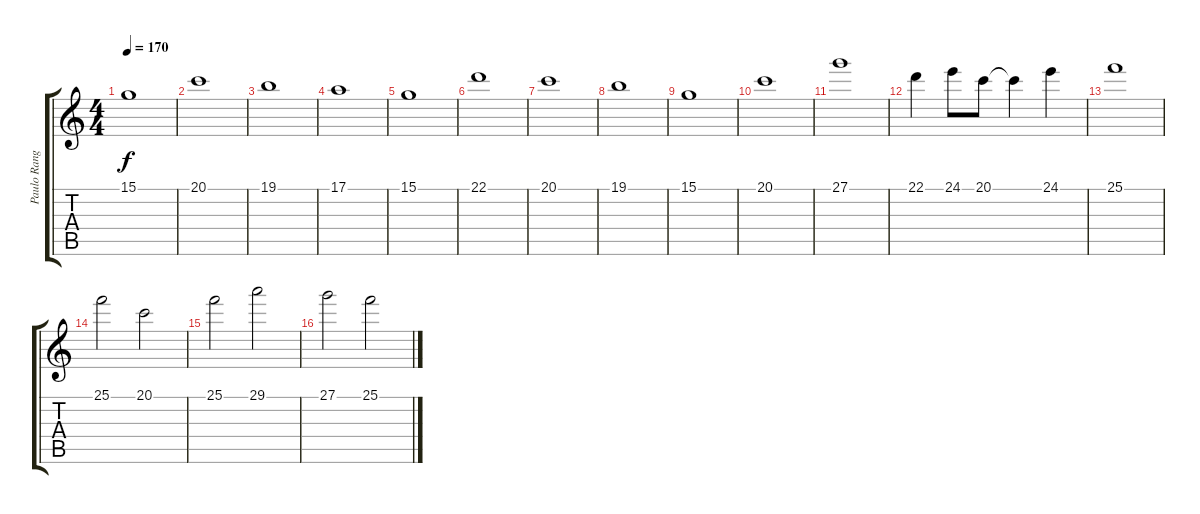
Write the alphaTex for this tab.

\track ("Paulo Rangel" "Paulo Rang") {instrument stringensemble1}
\staff {score tabs}
\tuning (E4 B3 G3 D3 A2 E2) {hide}
\ts (4 4)
\tempo 170
\clef g2
\ks c
15.1.1{dy f} |
20.1.1 |
19.1.1 |
17.1.1 |
15.1.1 |
22.1.1 |
20.1.1 |
19.1.1 |
15.1.1 |
20.1.1 |
27.1.1 |
22.1.4 24.1.8 20.1.8 20.1{t}.4 24.1.4 |
25.1.1 |
25.1.2 20.1.2 |
25.1.2 29.1.2 |
27.1.2 25.1.2
